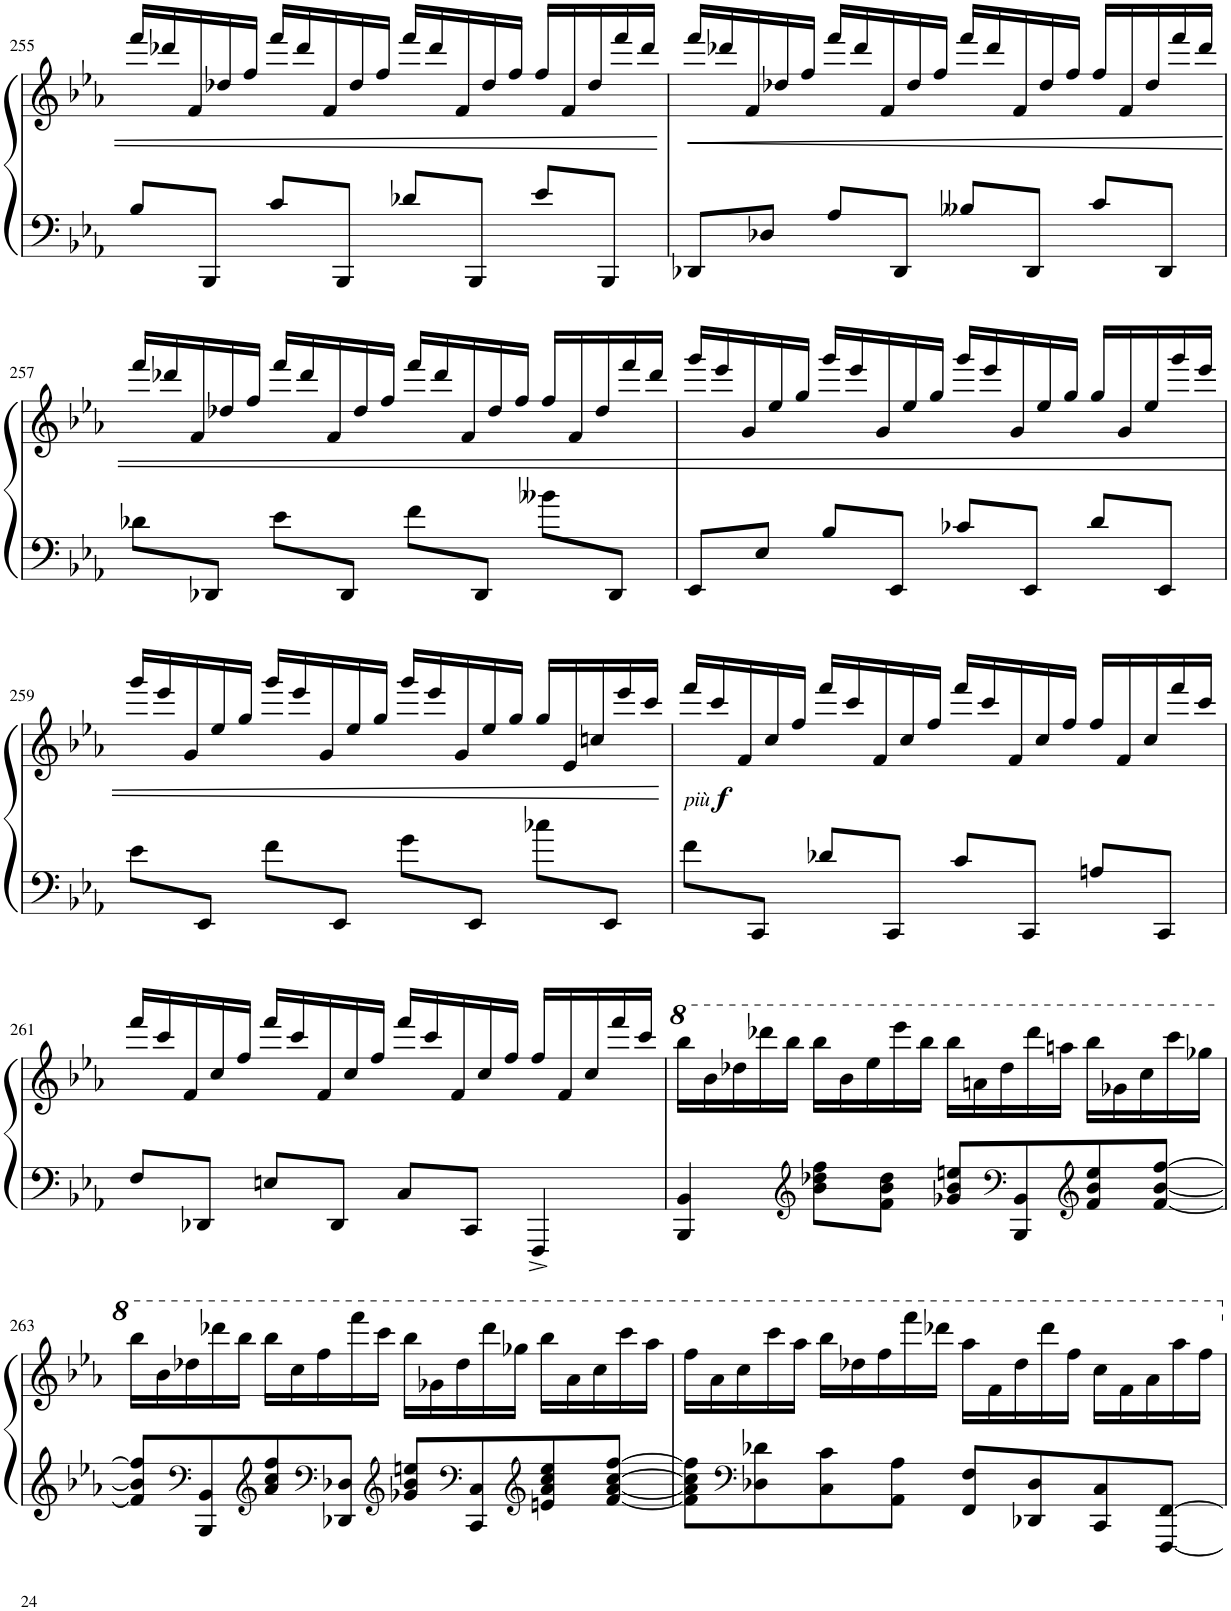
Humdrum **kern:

**kern	**kern	**dynam
*part1	*part1	*part1
*staff2	*staff1	*staff1/2
*I"Piano	*	*
*I'Pno.	*	*
!!LO:PB:g=z
*clefF4	*clefG2	*
*k[b-e-a-]	*k[b-e-a-]	*
*M4/4	*M4/4	*
*	*Xbrackettup	*
=255	=255	=255
8B-/L	20fff/LL	.
.	20ddd-X/	.
.	20f/	.
8BBB-/J	.	.
.	20dd-X/	.
.	20ff/JJ	.
8c/L	20fff/LL	.
.	20ddd-/	.
.	20f/	.
8BBB-/J	.	.
.	20dd-/	.
.	20ff/JJ	.
8d-X/L	20fff/LL	.
.	20ddd-/	.
.	20f/	.
8BBB-/J	.	.
.	20dd-/	.
.	20ff/JJ	.
8e-/L	20ff/LL	.
.	20f/	.
.	20dd-/	.
8BBB-/J	.	.
.	20fff/	.
.	20ddd-/JJ	.
=256	=256	=256
!	!	!LO:HP:b
8DD-X/L	20fff/LL	<
.	20ddd-X/	.
.	20f/	.
8D-X/J	.	.
.	20dd-X/	.
.	20ff/JJ	.
8A-/L	20fff/LL	.
.	20ddd-/	.
.	20f/	.
8DD-/J	.	.
.	20dd-/	.
.	20ff/JJ	.
8B--X/L	20fff/LL	.
.	20ddd-/	.
.	20f/	.
8DD-/J	.	.
.	20dd-/	.
.	20ff/JJ	.
8c/L	20ff/LL	.
.	20f/	.
.	20dd-/	.
8DD-/J	.	.
.	20fff/	.
.	20ddd-/JJ	.
!!LO:LB:g=z
=257	=257	=257
8d-X\L	20fff/LL	.
.	20ddd-X/	.
.	20f/	.
8DD-X/J	.	.
.	20dd-X/	.
.	20ff/JJ	.
8e-\L	20fff/LL	.
.	20ddd-/	.
.	20f/	.
8DD-/J	.	.
.	20dd-/	.
.	20ff/JJ	.
8f\L	20fff/LL	.
.	20ddd-/	.
.	20f/	.
8DD-/J	.	.
.	20dd-/	.
.	20ff/JJ	.
8b--X\L	20ff/LL	.
.	20f/	.
.	20dd-/	.
8DD-/J	.	.
.	20fff/	.
.	20ddd-/JJ	.
=258	=258	=258
8EE-/L	20ggg/LL	.
.	20eee-/	.
.	20g/	.
8E-/J	.	.
.	20ee-/	.
.	20gg/JJ	.
8B-/L	20ggg/LL	.
.	20eee-/	.
.	20g/	.
8EE-/J	.	.
.	20ee-/	.
.	20gg/JJ	.
8c-X/L	20ggg/LL	.
.	20eee-/	.
.	20g/	.
8EE-/J	.	.
.	20ee-/	.
.	20gg/JJ	.
8d/L	20gg/LL	.
.	20g/	.
.	20ee-/	.
8EE-/J	.	.
.	20ggg/	.
.	20eee-/JJ	.
!!LO:LB:g=z
=259	=259	=259
8e-\L	20ggg/LL	.
.	20eee-/	.
.	20g/	.
8EE-/J	.	.
.	20ee-/	.
.	20gg/JJ	.
8f\L	20ggg/LL	.
.	20eee-/	.
.	20g/	.
8EE-/J	.	.
.	20ee-/	.
.	20gg/JJ	.
8g\L	20ggg/LL	.
.	20eee-/	.
.	20g/	.
8EE-/J	.	.
.	20ee-/	.
.	20gg/JJ	.
8cc-X\L	20gg/LL	.
.	20e-/	.
.	20ccn/	.
8EE-/J	.	.
.	20eee-/	.
.	20ccc/JJ	.
.	.	[
=260	=260	=260
8f\L	20fff/LL	.
!	!	!LO:DY:b
!	!	!LO:DY:n=1:b
.	20ccc/	other-dynamics f
.	20f/	.
8CC/J	.	.
.	20cc/	.
.	20ff/JJ	.
8d-X/L	20fff/LL	.
.	20ccc/	.
.	20f/	.
8CC/J	.	.
.	20cc/	.
.	20ff/JJ	.
8c/L	20fff/LL	.
.	20ccc/	.
.	20f/	.
8CC/J	.	.
.	20cc/	.
.	20ff/JJ	.
8An/L	20ff/LL	.
.	20f/	.
.	20cc/	.
8CC/J	.	.
.	20fff/	.
.	20ccc/JJ	.
!!LO:LB:g=z
=261	=261	=261
8F/L	20fff/LL	.
.	20ccc/	.
.	20f/	.
8DD-X/J	.	.
.	20cc/	.
.	20ff/JJ	.
8En/L	20fff/LL	.
.	20ccc/	.
.	20f/	.
8DD-/J	.	.
.	20cc/	.
.	20ff/JJ	.
8C/L	20fff/LL	.
.	20ccc/	.
.	20f/	.
8CC/J	.	.
.	20cc/	.
.	20ff/JJ	.
4FFF^/	20ff/LL	.
.	20f/	.
.	20cc/	.
.	20fff/	.
.	20ccc/JJ	.
=262	=262	=262
*	*8va	*
4BBB-/ 4BB-/	20bbb-\LL	.
.	20bb-\	.
.	20ddd-X\	.
.	20dddd-X\	.
.	20bbb-\JJ	.
*clefG2	*	*
8b-\ 8dd-X\ 8ff\L	20bbb-\LL	.
.	20bb-\	.
.	20eee-\	.
8f\ 8b-\ 8dd-\J	.	.
.	20eeee-\	.
.	20bbb-\JJ	.
8g-X/ 8b-/ 8een/L	20bbb-\LL	.
.	20aan\	.
.	20ddd-\	.
*clefF4	*	*
8BBB-/ 8BB-/	.	.
.	20dddd-\	.
.	20aaan\JJ	.
*clefG2	*	*
8f/ 8b-/ 8ee/	20bbb-\LL	.
.	20gg-X\	.
.	20ccc\	.
[8f/ [8b-/ [8ff/J	.	.
.	20cccc\	.
.	20ggg-X\JJ	.
!!LO:LB:g=z
=263	=263	=263
8f/] 8b-/] 8ff/]L	20bbb-\LL	.
.	20bb-\	.
.	20ddd-X\	.
*clefF4	*	*
8BBB-/ 8BB-/	.	.
.	20dddd-X\	.
.	20bbb-\JJ	.
*clefG2	*	*
8a-/ 8cc/ 8ff/	20bbb-\LL	.
.	20ccc\	.
.	20fff\	.
*clefF4	*	*
8DD-X/ 8D-X/J	.	.
.	20ffff\	.
.	20cccc\JJ	.
*clefG2	*	*
8g-X/ 8b-/ 8een/L	20bbb-\LL	.
.	20gg-X\	.
.	20ddd-\	.
*clefF4	*	*
8CC/ 8C/	.	.
.	20dddd-\	.
.	20ggg-X\JJ	.
*clefG2	*	*
8en/ 8a-/ 8cc/ 8ee/	20bbb-\LL	.
.	20aa-\	.
.	20ccc\	.
[8f/ [8a-/ [8cc/ [8ff/J	.	.
.	20cccc\	.
.	20aaa-\JJ	.
=264	=264	=264
8f\] 8a-\] 8cc\] 8ff\]L	20fff\LL	.
.	20aa-\	.
.	20ccc\	.
*clefF4	*	*
8D-X\ 8d-X\	.	.
.	20cccc\	.
.	20aaa-\JJ	.
8C\ 8c\	20bbb-\LL	.
.	20ddd-X\	.
.	20fff\	.
8AA-\ 8A-\J	.	.
.	20ffff\	.
.	20dddd-X\JJ	.
8FF/ 8F/L	20aaa-\LL	.
.	20ff\	.
.	20ddd-\	.
8DD-X/ 8D-/	.	.
.	20dddd-\	.
.	20fff\JJ	.
8CC/ 8C/	20ccc\LL	.
.	20ff\	.
.	20aa-\	.
[8FFF/ [8FF/J	.	.
.	20aaa-\	.
.	20fff\JJ	.
*	*X8va	*
=	=	=
*-	*-	*-
